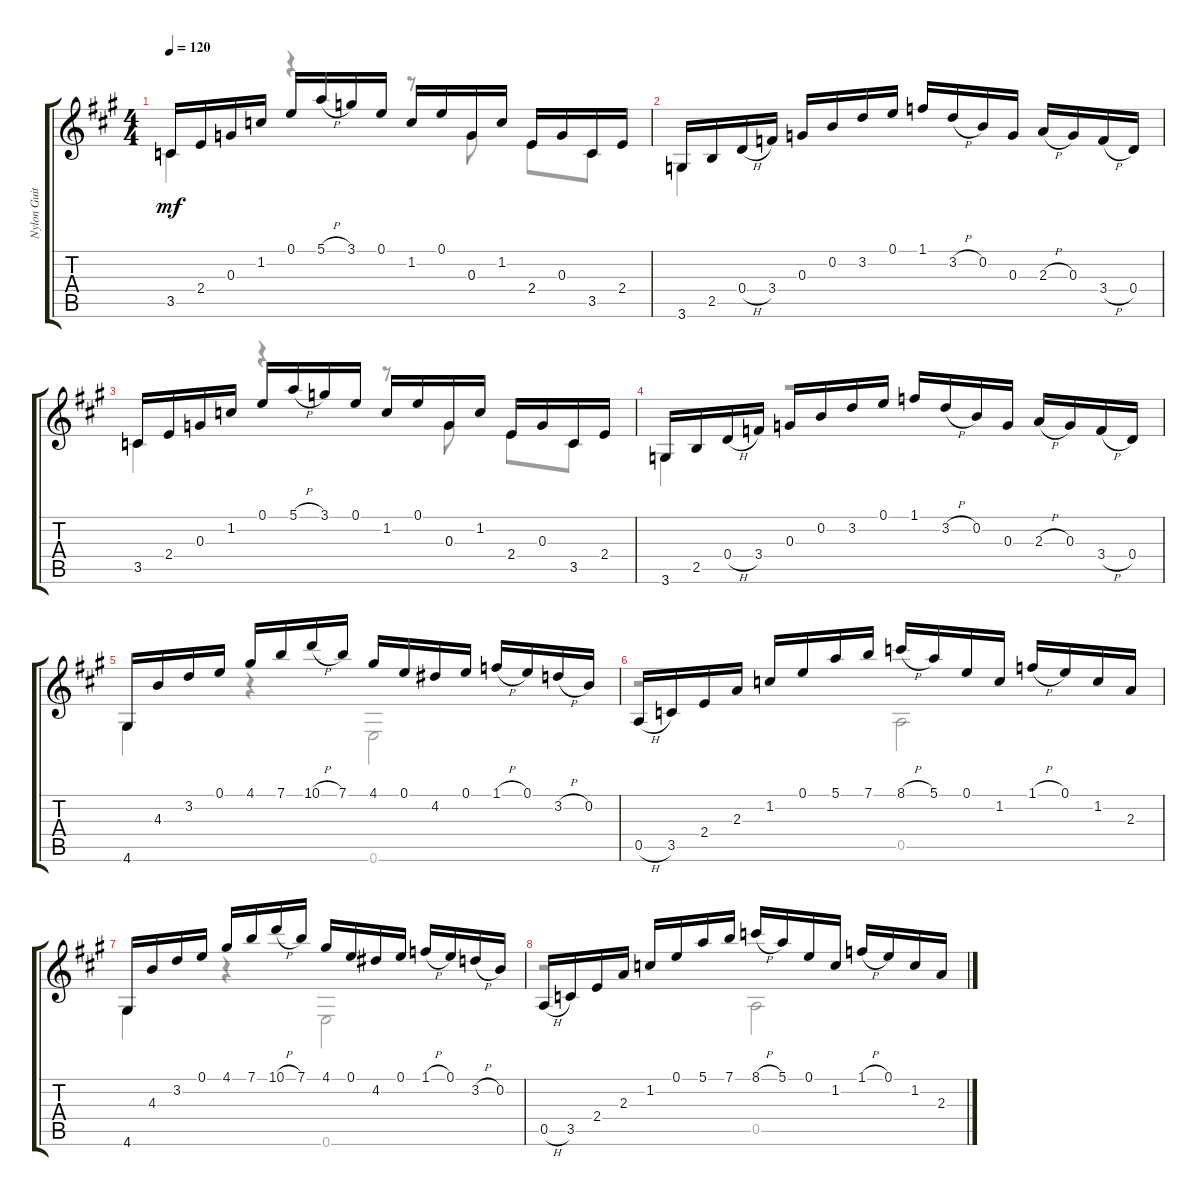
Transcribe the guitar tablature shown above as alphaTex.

\track ("Nylon Guitar" "Nylon Guit") {instrument acousticguitarsteel}
\staff {score tabs}
\tuning (E4 B3 G3 D3 A2 E2) {hide}
\voice
\ts (4 4)
\tempo 120
\clef g2
\ks a
3.5.16{dy mf} 2.4.16 0.3.16 1.2.16 0.1.16 5.1{h}.16 3.1.16 0.1.16 1.2.16 0.1.16 0.3.16 1.2.16 2.4.16 0.3.16 3.5.16 2.4.16 |
3.6.16 2.5.16 0.4{h}.16 3.4.16 0.3.16 0.2.16 3.2.16 0.1.16 1.1.16 3.2{h}.16 0.2.16 0.3.16 2.3{h}.16 0.3.16 3.4{h}.16 0.4.16 |
3.5.16 2.4.16 0.3.16 1.2.16 0.1.16 5.1{h}.16 3.1.16 0.1.16 1.2.16 0.1.16 0.3.16 1.2.16 2.4.16 0.3.16 3.5.16 2.4.16 |
3.6.16 2.5.16 0.4{h}.16 3.4.16 0.3.16 0.2.16 3.2.16 0.1.16 1.1.16 3.2{h}.16 0.2.16 0.3.16 2.3{h}.16 0.3.16 3.4{h}.16 0.4.16 |
4.6.16 4.3.16 3.2.16 0.1.16 4.1.16 7.1.16 10.1{h}.16 7.1.16 4.1.16 0.1.16 4.2.16 0.1.16 1.1{h}.16 0.1.16 3.2{h}.16 0.2.16 |
0.5{h}.16 3.5.16 2.4.16 2.3.16 1.2.16 0.1.16 5.1.16 7.1.16 8.1{h}.16 5.1.16 0.1.16 1.2.16 1.1{h}.16 0.1.16 1.2.16 2.3.16 |
4.6.16 4.3.16 3.2.16 0.1.16 4.1.16 7.1.16 10.1{h}.16 7.1.16 4.1.16 0.1.16 4.2.16 0.1.16 1.1{h}.16 0.1.16 3.2{h}.16 0.2.16 |
0.5{h}.16 3.5.16 2.4.16 2.3.16 1.2.16 0.1.16 5.1.16 7.1.16 8.1{h}.16 5.1.16 0.1.16 1.2.16 1.1{h}.16 0.1.16 1.2.16 2.3.16
\voice
\clef g2
\ottava regular
\simile none
\ks a
3.5.4{dy mf} r.4 r.8 0.3.8 2.4.8 3.5.8 |
3.6.4 |
3.5.4 r.4 r.8 0.3.8 2.4.8 3.5.8 |
3.6.4 r.2 |
4.6.4 r.4 0.6.2 |
r.2 0.5.2 |
4.6.4 r.4 0.6.2 |
r.2 0.5.2
